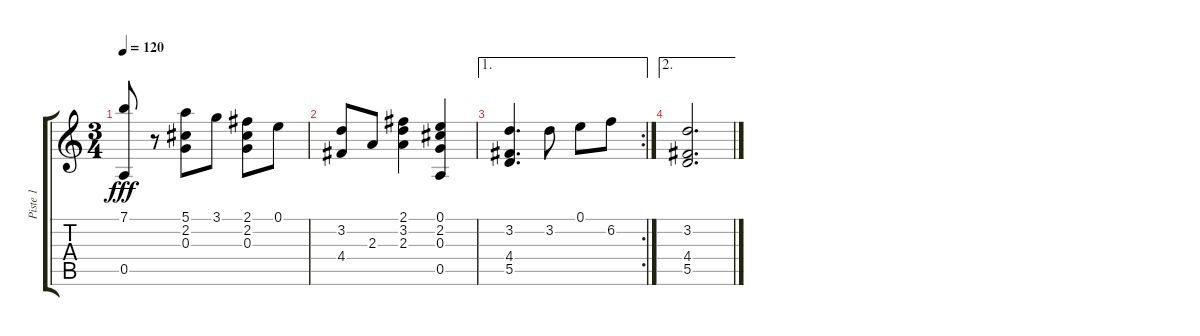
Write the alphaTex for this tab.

\track ("Piste 1" "Piste 1") {instrument acousticguitarsteel}
\staff {score tabs}
\tuning (E4 B3 G3 D3 A2 E2) {hide}
\ts (3 4)
\tempo 120
\clef g2
\ks c
(7.1 0.5).8{dy fff} r.8 (5.1 2.2 0.3).8 3.1.8 (2.1 2.2 0.3).8 0.1.8 |
(3.2 4.4).8 2.3.8 (2.1 3.2 2.3).4 (0.1 2.2 0.3 0.5).4 |
\ae 1
\rc 2
(3.2 4.4 5.5).4{d} 3.2.8 0.1.8 6.2.8 |
\ae 2
(3.2 4.4 5.5).2{d}
